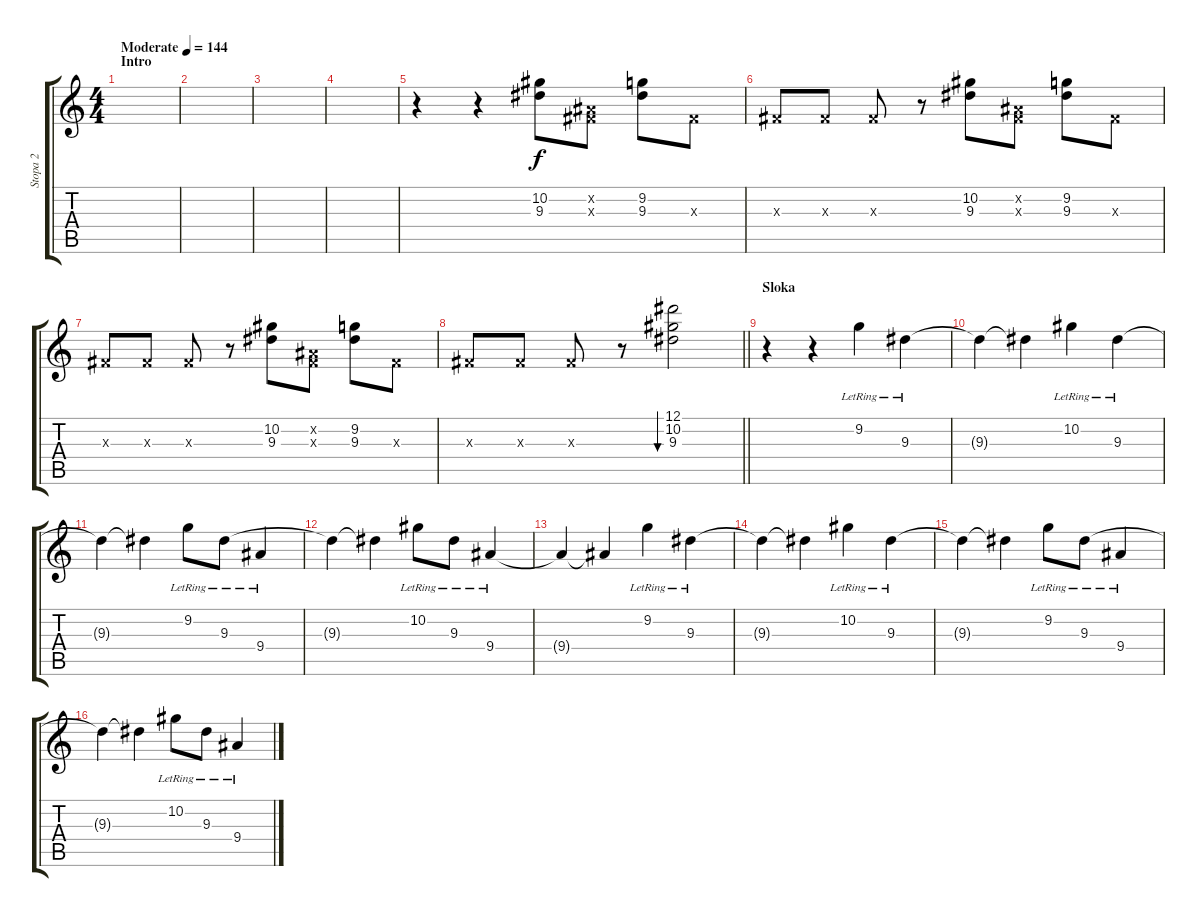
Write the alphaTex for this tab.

\track ("Stopa 2" "Stopa 2") {instrument overdrivenguitar}
\staff {score tabs}
\tuning (Eb4 Bb3 Gb3 Db3 Ab2 Eb2) {hide}
\ts (4 4)
\section ("" "Intro")
\tempo (144 "Moderate")
\clef g2
\ks c
|
|
|
|
r.4 r.4 (10.2 9.3).8 (0.2{x} 0.3{x}).8 (9.2 9.3).8 0.3{x}.8 |
0.3{x}.8 0.3{x}.8 0.3{x}.8 r.8 (10.2 9.3).8 (0.2{x} 0.3{x}).8 (9.2 9.3).8 0.3{x}.8 |
0.3{x}.8 0.3{x}.8 0.3{x}.8 r.8 (10.2 9.3).8 (0.2{x} 0.3{x}).8 (9.2 9.3).8 0.3{x}.8 |
\barLineRight lightlight
0.3{x}.8 0.3{x}.8 0.3{x}.8 r.8 (12.1 10.2 9.3).2{bu 480} |
\section ("" "Sloka")
r.4 r.4 9.2{lr}.4 9.3{lr}.4 |
9.3{t}.4 9.3{t}.4 10.2{lr}.4 9.3{lr}.4 |
9.3{t}.4 9.3{t}.4 9.2{lr}.8 9.3{lr}.8 9.4{lr}.4 |
9.3{t}.4 9.3{t}.4 10.2{lr}.8 9.3{lr}.8 9.4{lr}.4 |
9.4{t}.4 9.4{t}.4 9.2{lr}.4 9.3{lr}.4 |
9.3{t}.4 9.3{t}.4 10.2{lr}.4 9.3{lr}.4 |
9.3{t}.4 9.3{t}.4 9.2{lr}.8 9.3{lr}.8 9.4{lr}.4 |
9.3{t}.4 9.3{t}.4 10.2{lr}.8 9.3{lr}.8 9.4{lr}.4
